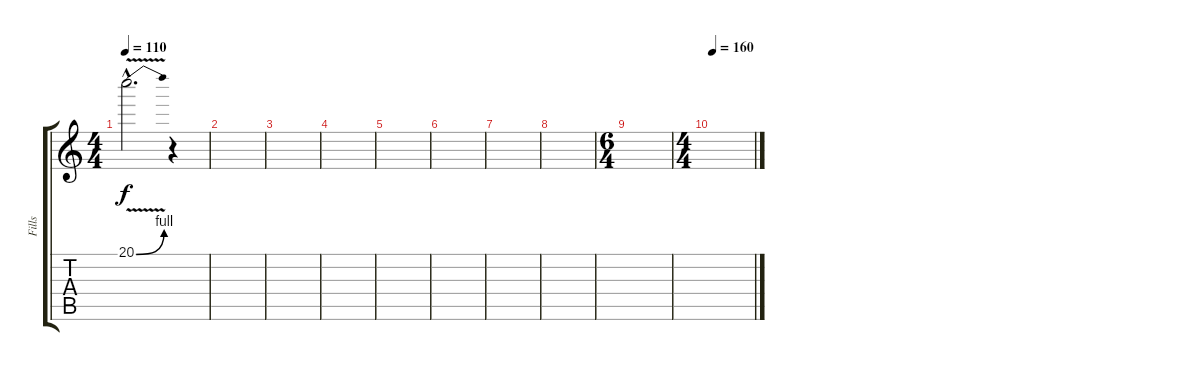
\track ("Fills" "Fills") {instrument distortionguitar}
\staff {score tabs}
\tuning (E4 B3 G3 D3 A2 E2) {hide}
\ts (4 4)
\tempo 110
\clef g2
\ks c
20.1{be (bend 0 0 60 4) v hac}.2{d dy f} r.4 |
|
|
|
|
|
|
|
\ts (6 4)
|
\ts (4 4)
\tempo 160
